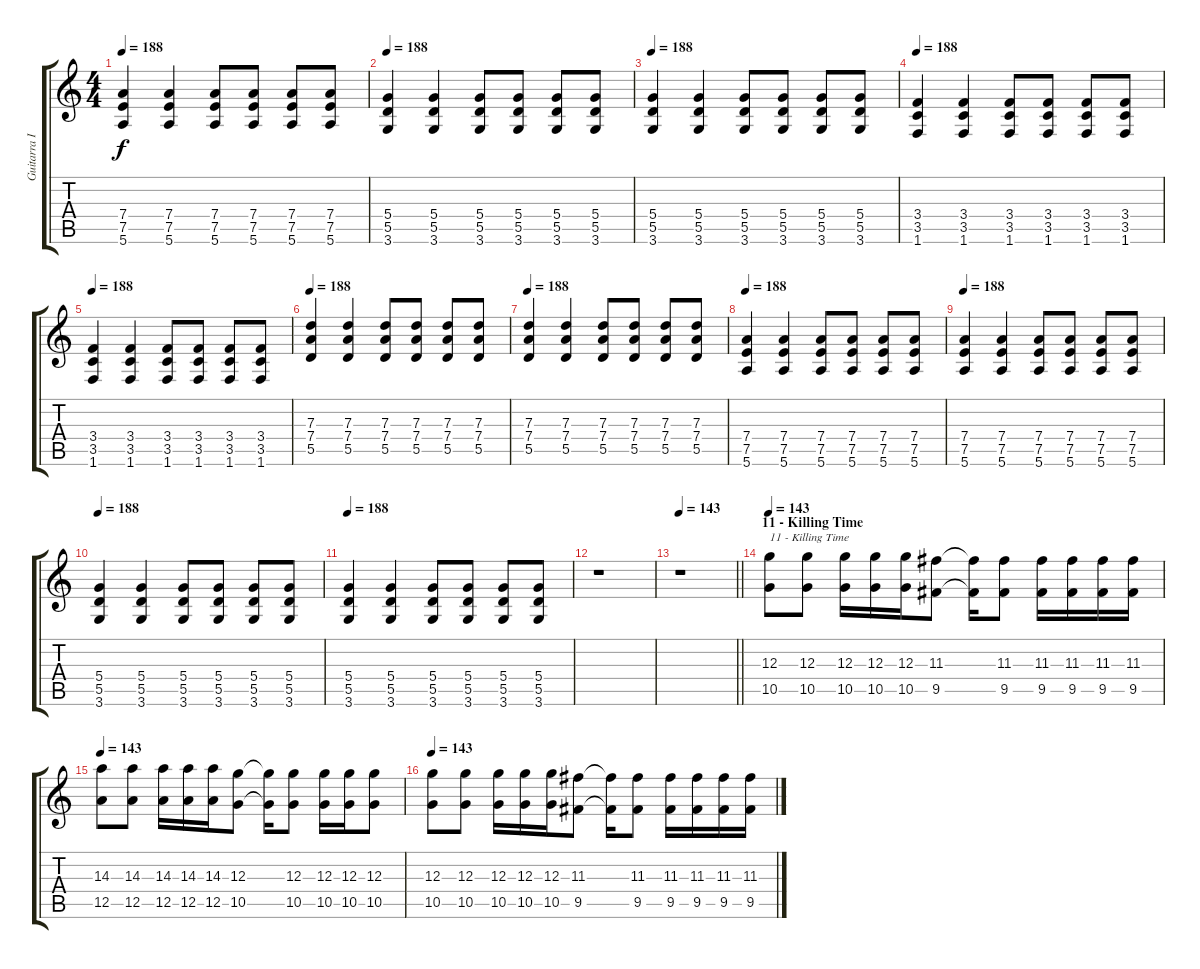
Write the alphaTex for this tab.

\track ("Guitarra II" "Guitarra I") {instrument distortionguitar}
\staff {score tabs}
\tuning (E4 B3 G3 D3 A2 E2) {hide}
\ts (4 4)
\tempo 188
\clef g2
\ks c
(7.4 7.5 5.6).4{dy f} (7.4 7.5 5.6).4 (7.4 7.5 5.6).8 (7.4 7.5 5.6).8 (7.4 7.5 5.6).8 (7.4 7.5 5.6).8 |
\tempo 188
(5.4 5.5 3.6).4 (5.4 5.5 3.6).4 (5.4 5.5 3.6).8 (5.4 5.5 3.6).8 (5.4 5.5 3.6).8 (5.4 5.5 3.6).8 |
\tempo 188
(5.4 5.5 3.6).4 (5.4 5.5 3.6).4 (5.4 5.5 3.6).8 (5.4 5.5 3.6).8 (5.4 5.5 3.6).8 (5.4 5.5 3.6).8 |
\tempo 188
(3.4 3.5 1.6).4 (3.4 3.5 1.6).4 (3.4 3.5 1.6).8 (3.4 3.5 1.6).8 (3.4 3.5 1.6).8 (3.4 3.5 1.6).8 |
\tempo 188
(3.4 3.5 1.6).4 (3.4 3.5 1.6).4 (3.4 3.5 1.6).8 (3.4 3.5 1.6).8 (3.4 3.5 1.6).8 (3.4 3.5 1.6).8 |
\tempo 188
(7.3 7.4 5.5).4 (7.3 7.4 5.5).4 (7.3 7.4 5.5).8 (7.3 7.4 5.5).8 (7.3 7.4 5.5).8 (7.3 7.4 5.5).8 |
\tempo 188
(7.3 7.4 5.5).4 (7.3 7.4 5.5).4 (7.3 7.4 5.5).8 (7.3 7.4 5.5).8 (7.3 7.4 5.5).8 (7.3 7.4 5.5).8 |
\tempo 188
(7.4 7.5 5.6).4 (7.4 7.5 5.6).4 (7.4 7.5 5.6).8 (7.4 7.5 5.6).8 (7.4 7.5 5.6).8 (7.4 7.5 5.6).8 |
\tempo 188
(7.4 7.5 5.6).4 (7.4 7.5 5.6).4 (7.4 7.5 5.6).8 (7.4 7.5 5.6).8 (7.4 7.5 5.6).8 (7.4 7.5 5.6).8 |
\tempo 188
(5.4 5.5 3.6).4 (5.4 5.5 3.6).4 (5.4 5.5 3.6).8 (5.4 5.5 3.6).8 (5.4 5.5 3.6).8 (5.4 5.5 3.6).8 |
\tempo 188
(5.4 5.5 3.6).4 (5.4 5.5 3.6).4 (5.4 5.5 3.6).8 (5.4 5.5 3.6).8 (5.4 5.5 3.6).8 (5.4 5.5 3.6).8 |
r.1 |
\tempo 143
\barLineRight lightlight
r.1 |
\section ("" "11 - Killing Time")
\tempo 143
(12.3 10.5).8{txt "11 - Killing Time" volume 13} (12.3 10.5).8 (12.3 10.5).16 (12.3 10.5).16 (12.3 10.5).16 (11.3 9.5).8 (11.3{t} 9.5{t}).16 (11.3 9.5).8 (11.3 9.5).16 (11.3 9.5).16 (11.3 9.5).16 (11.3 9.5).16 |
\tempo 143
(14.3 12.5).8 (14.3 12.5).8 (14.3 12.5).16 (14.3 12.5).16 (14.3 12.5).16 (12.3 10.5).8 (12.3{t} 10.5{t}).16 (12.3 10.5).8 (12.3 10.5).16 (12.3 10.5).16 (12.3 10.5).8 |
\tempo 143
(12.3 10.5).8 (12.3 10.5).8 (12.3 10.5).16 (12.3 10.5).16 (12.3 10.5).16 (11.3 9.5).8 (11.3{t} 9.5{t}).16 (11.3 9.5).8 (11.3 9.5).16 (11.3 9.5).16 (11.3 9.5).16 (11.3 9.5).16
